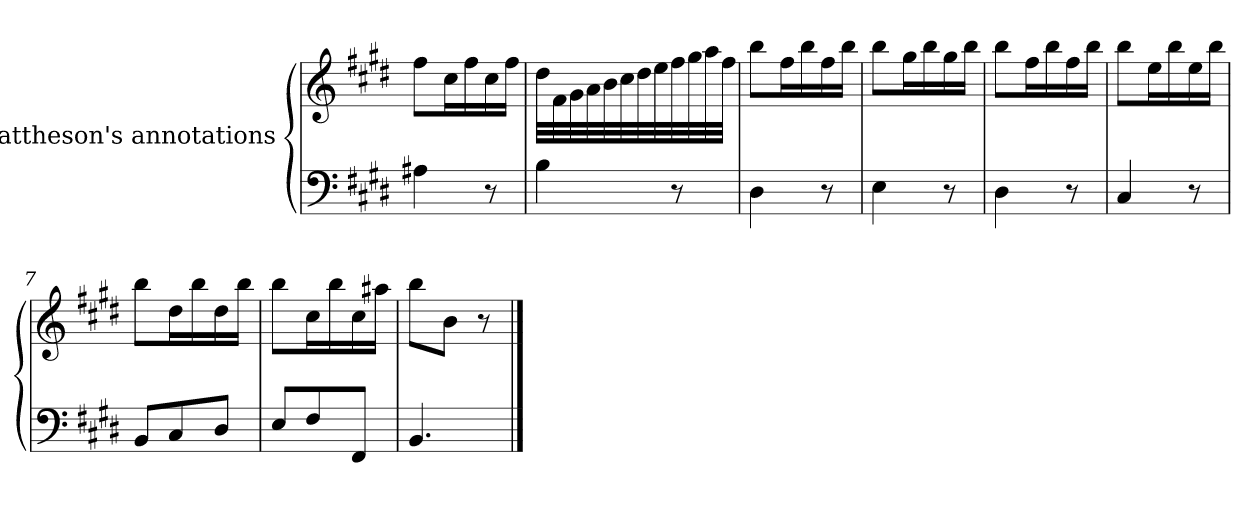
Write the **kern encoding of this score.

**kern	**kern
*part2	*part1
*staff2	*staff1
*	*I"Mattheson's annotations
*clefF4	*clefG2
*k[f#c#g#d#]	*k[f#c#g#d#]
*E:	*E:
=1	=1
4A#X\	8ff#\L
.	16cc#\L
.	16ff#\
8r	16cc#\
.	16ff#\JJ
=2	=2
4B\	32dd#\LLL
.	32f#\
.	32g#\
.	32a\
.	32b\
.	32cc#\
.	32dd#\
.	32ee\
8r	32ff#\
.	32gg#\
.	32aa\
.	32ff#\JJJ
=3	=3
4D#\	8bb\L
.	16ff#\L
.	16bb\
8r	16ff#\
.	16bb\JJ
=4	=4
4E\	8bb\L
.	16gg#\L
.	16bb\
8r	16gg#\
.	16bb\JJ
=5	=5
4D#\	8bb\L
.	16ff#\L
.	16bb\
8r	16ff#\
.	16bb\JJ
=6	=6
4C#/	8bb\L
.	16ee\L
.	16bb\
8r	16ee\
.	16bb\JJ
=7	=7
8BB/L	8bb\L
8C#/	16dd#\L
.	16bb\
8D#/J	16dd#\
.	16bb\JJ
=8	=8
8E/L	8bb\L
8F#/	16cc#\L
.	16bb\
8FF#/J	16cc#\
.	16aa#X\JJ
=9	=9
4.BB/	8bb\L
.	8b\J
.	8r
==	==
*-	*-
